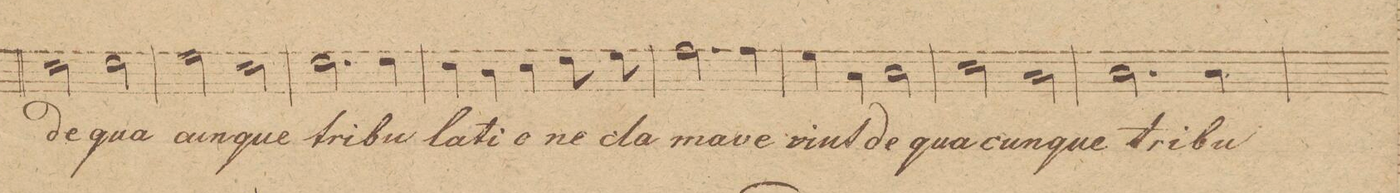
**kern	**text
*I"Tenore 2do	*
*clefC4	*
*k[]	*
*met(c|)	*
*M2/2	*
2B\	de
2c\	qua-
=30	=30
2d\	-cun-
2B\	-que
=31	=31
2.c\	tri-
4c\	-bu-
=32	=32
4B\	-la-
4A\	-ti-
4B\	-o-
8c\	-ne
8d\	cla-
=33	=33
2.e\	-ma-
4e\	-ve-
=34	=34
4d\	-rint
4G\	de
2A\	qua-
=35	=35
2B\	-cun-
2G\	-que
=36	=36
2.A\	tri-
4A\	-bu-
=37	=37
*-	*-
